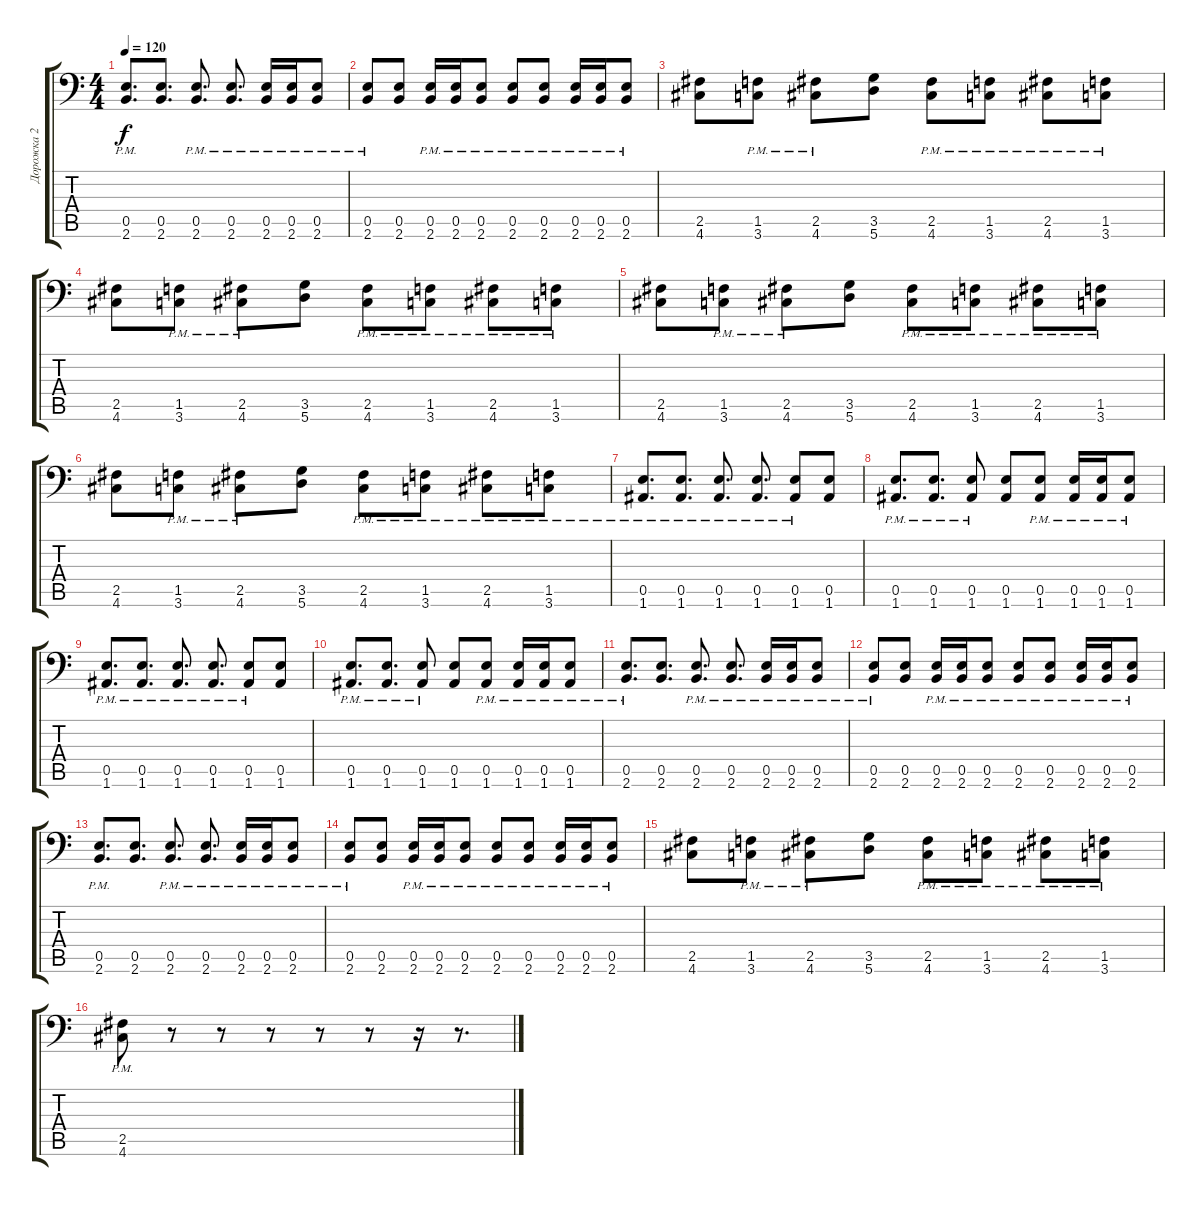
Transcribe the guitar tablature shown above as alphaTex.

\track ("Дорожка 2" "Дорожка 2") {instrument distortionguitar}
\staff {score tabs}
\tuning (B3 Gb3 D3 A2 E2 A1) {hide}
\ts (4 4)
\tempo 120
\clef f4
\ks c
(0.5{pm} 2.6{pm}).8{d dy f} (0.5 2.6).8{d} (0.5{pm} 2.6{pm}).8{d} (0.5{pm} 2.6{pm}).8{d} (0.5{pm} 2.6{pm}).16 (0.5{pm} 2.6{pm}).16 (0.5{pm} 2.6{pm}).8 |
(0.5{pm} 2.6{pm}).8 (0.5 2.6).8 (0.5{pm} 2.6{pm}).16 (0.5{pm} 2.6{pm}).16 (0.5{pm} 2.6{pm}).8 (0.5{pm} 2.6{pm}).8 (0.5{pm} 2.6{pm}).8 (0.5{pm} 2.6{pm}).16 (0.5{pm} 2.6{pm}).16 (0.5{pm} 2.6{pm}).8 |
(2.5 4.6).8 (1.5{pm} 3.6{pm}).8 (2.5{pm} 4.6{pm}).8 (3.5 5.6).8 (2.5{pm} 4.6{pm}).8 (1.5{pm} 3.6{pm}).8 (2.5{pm} 4.6{pm}).8 (1.5{pm} 3.6{pm}).8 |
(2.5 4.6).8 (1.5{pm} 3.6{pm}).8 (2.5{pm} 4.6{pm}).8 (3.5 5.6).8 (2.5{pm} 4.6{pm}).8 (1.5{pm} 3.6{pm}).8 (2.5{pm} 4.6{pm}).8 (1.5{pm} 3.6{pm}).8 |
(2.5 4.6).8 (1.5{pm} 3.6{pm}).8 (2.5{pm} 4.6{pm}).8 (3.5 5.6).8 (2.5{pm} 4.6{pm}).8 (1.5{pm} 3.6{pm}).8 (2.5{pm} 4.6{pm}).8 (1.5{pm} 3.6{pm}).8 |
(2.5 4.6).8 (1.5{pm} 3.6{pm}).8 (2.5{pm} 4.6{pm}).8 (3.5 5.6).8 (2.5{pm} 4.6{pm}).8 (1.5{pm} 3.6{pm}).8 (2.5{pm} 4.6{pm}).8 (1.5{pm} 3.6{pm}).8 |
(0.5{pm} 1.6{pm}).8{d} (0.5{pm} 1.6{pm}).8{d} (0.5{pm} 1.6{pm}).8{d} (0.5{pm} 1.6{pm}).8{d} (0.5{pm} 1.6{pm}).8 (0.5 1.6).8 |
(0.5{pm} 1.6{pm}).8{d} (0.5{pm} 1.6{pm}).8{d} (0.5{pm} 1.6{pm}).8 (0.5 1.6).8 (0.5{pm} 1.6{pm}).8 (0.5{pm} 1.6{pm}).16 (0.5{pm} 1.6{pm}).16 (0.5{pm} 1.6{pm}).8 |
(0.5{pm} 1.6{pm}).8{d} (0.5{pm} 1.6{pm}).8{d} (0.5{pm} 1.6{pm}).8{d} (0.5{pm} 1.6{pm}).8{d} (0.5{pm} 1.6{pm}).8 (0.5 1.6).8 |
(0.5{pm} 1.6{pm}).8{d} (0.5{pm} 1.6{pm}).8{d} (0.5{pm} 1.6{pm}).8 (0.5 1.6).8 (0.5{pm} 1.6{pm}).8 (0.5{pm} 1.6{pm}).16 (0.5{pm} 1.6{pm}).16 (0.5{pm} 1.6{pm}).8 |
(0.5{pm} 2.6{pm}).8{d} (0.5 2.6).8{d} (0.5{pm} 2.6{pm}).8{d} (0.5{pm} 2.6{pm}).8{d} (0.5{pm} 2.6{pm}).16 (0.5{pm} 2.6{pm}).16 (0.5{pm} 2.6{pm}).8 |
(0.5{pm} 2.6{pm}).8 (0.5 2.6).8 (0.5{pm} 2.6{pm}).16 (0.5{pm} 2.6{pm}).16 (0.5{pm} 2.6{pm}).8 (0.5{pm} 2.6{pm}).8 (0.5{pm} 2.6{pm}).8 (0.5{pm} 2.6{pm}).16 (0.5{pm} 2.6{pm}).16 (0.5{pm} 2.6{pm}).8 |
(0.5{pm} 2.6{pm}).8{d} (0.5 2.6).8{d} (0.5{pm} 2.6{pm}).8{d} (0.5{pm} 2.6{pm}).8{d} (0.5{pm} 2.6{pm}).16 (0.5{pm} 2.6{pm}).16 (0.5{pm} 2.6{pm}).8 |
(0.5{pm} 2.6{pm}).8 (0.5 2.6).8 (0.5{pm} 2.6{pm}).16 (0.5{pm} 2.6{pm}).16 (0.5{pm} 2.6{pm}).8 (0.5{pm} 2.6{pm}).8 (0.5{pm} 2.6{pm}).8 (0.5{pm} 2.6{pm}).16 (0.5{pm} 2.6{pm}).16 (0.5{pm} 2.6{pm}).8 |
(2.5 4.6).8 (1.5{pm} 3.6{pm}).8 (2.5{pm} 4.6{pm}).8 (3.5 5.6).8 (2.5{pm} 4.6{pm}).8 (1.5{pm} 3.6{pm}).8 (2.5{pm} 4.6{pm}).8 (1.5{pm} 3.6{pm}).8 |
(2.5{pm} 4.6{pm}).8 r.8 r.8 r.8 r.8 r.8 r.16 r.8{d}
